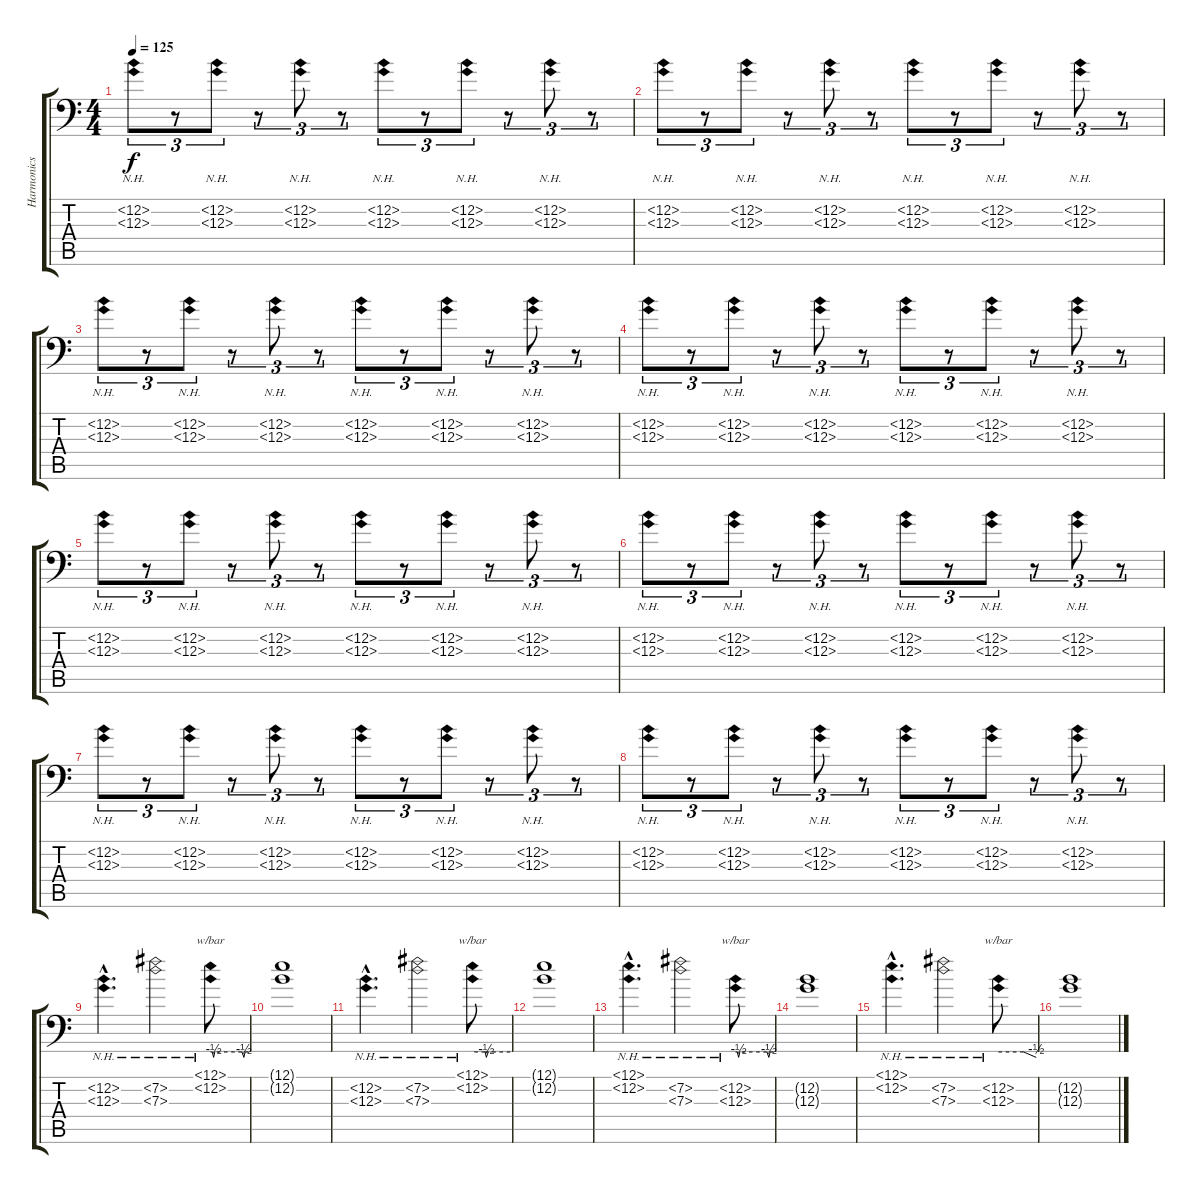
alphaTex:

\track ("Harmonics" "Harmonics") {instrument guitarharmonics}
\staff {score tabs}
\tuning (E3 B2 G2 D2 A1 E1) {hide}
\ts (4 4)
\tempo 125
\clef f4
\ks c
(12.2{nh} 12.3{nh}).8{tu (3 2) dy f volume 6 instrument guitarharmonics} r.8{tu (3 2)} (12.2{nh} 12.3{nh}).8{tu (3 2)} r.8{tu (3 2)} (12.2{nh} 12.3{nh}).8{tu (3 2)} r.8{tu (3 2)} (12.2{nh} 12.3{nh}).8{tu (3 2)} r.8{tu (3 2)} (12.2{nh} 12.3{nh}).8{tu (3 2)} r.8{tu (3 2)} (12.2{nh} 12.3{nh}).8{tu (3 2)} r.8{tu (3 2)} |
(12.2{nh} 12.3{nh}).8{tu (3 2) volume 7} r.8{tu (3 2)} (12.2{nh} 12.3{nh}).8{tu (3 2)} r.8{tu (3 2)} (12.2{nh} 12.3{nh}).8{tu (3 2)} r.8{tu (3 2)} (12.2{nh} 12.3{nh}).8{tu (3 2)} r.8{tu (3 2)} (12.2{nh} 12.3{nh}).8{tu (3 2)} r.8{tu (3 2)} (12.2{nh} 12.3{nh}).8{tu (3 2)} r.8{tu (3 2)} |
(12.2{nh} 12.3{nh}).8{tu (3 2) volume 8} r.8{tu (3 2)} (12.2{nh} 12.3{nh}).8{tu (3 2)} r.8{tu (3 2)} (12.2{nh} 12.3{nh}).8{tu (3 2)} r.8{tu (3 2)} (12.2{nh} 12.3{nh}).8{tu (3 2)} r.8{tu (3 2)} (12.2{nh} 12.3{nh}).8{tu (3 2)} r.8{tu (3 2)} (12.2{nh} 12.3{nh}).8{tu (3 2)} r.8{tu (3 2)} |
(12.2{nh} 12.3{nh}).8{tu (3 2) volume 9} r.8{tu (3 2)} (12.2{nh} 12.3{nh}).8{tu (3 2)} r.8{tu (3 2)} (12.2{nh} 12.3{nh}).8{tu (3 2)} r.8{tu (3 2)} (12.2{nh} 12.3{nh}).8{tu (3 2)} r.8{tu (3 2)} (12.2{nh} 12.3{nh}).8{tu (3 2)} r.8{tu (3 2)} (12.2{nh} 12.3{nh}).8{tu (3 2)} r.8{tu (3 2)} |
(12.2{nh} 12.3{nh}).8{tu (3 2) volume 10} r.8{tu (3 2)} (12.2{nh} 12.3{nh}).8{tu (3 2)} r.8{tu (3 2)} (12.2{nh} 12.3{nh}).8{tu (3 2)} r.8{tu (3 2)} (12.2{nh} 12.3{nh}).8{tu (3 2)} r.8{tu (3 2)} (12.2{nh} 12.3{nh}).8{tu (3 2)} r.8{tu (3 2)} (12.2{nh} 12.3{nh}).8{tu (3 2)} r.8{tu (3 2)} |
(12.2{nh} 12.3{nh}).8{tu (3 2)} r.8{tu (3 2)} (12.2{nh} 12.3{nh}).8{tu (3 2)} r.8{tu (3 2)} (12.2{nh} 12.3{nh}).8{tu (3 2)} r.8{tu (3 2)} (12.2{nh} 12.3{nh}).8{tu (3 2)} r.8{tu (3 2)} (12.2{nh} 12.3{nh}).8{tu (3 2)} r.8{tu (3 2)} (12.2{nh} 12.3{nh}).8{tu (3 2)} r.8{tu (3 2)} |
(12.2{nh} 12.3{nh}).8{tu (3 2) volume 11} r.8{tu (3 2)} (12.2{nh} 12.3{nh}).8{tu (3 2)} r.8{tu (3 2)} (12.2{nh} 12.3{nh}).8{tu (3 2)} r.8{tu (3 2)} (12.2{nh} 12.3{nh}).8{tu (3 2)} r.8{tu (3 2)} (12.2{nh} 12.3{nh}).8{tu (3 2)} r.8{tu (3 2)} (12.2{nh} 12.3{nh}).8{tu (3 2)} r.8{tu (3 2)} |
(12.2{nh} 12.3{nh}).8{tu (3 2)} r.8{tu (3 2)} (12.2{nh} 12.3{nh}).8{tu (3 2)} r.8{tu (3 2)} (12.2{nh} 12.3{nh}).8{tu (3 2)} r.8{tu (3 2)} (12.2{nh} 12.3{nh}).8{tu (3 2)} r.8{tu (3 2)} (12.2{nh} 12.3{nh}).8{tu (3 2)} r.8{tu (3 2)} (12.2{nh} 12.3{nh}).8{tu (3 2)} r.8{tu (3 2)} |
(12.2{nh hac} 12.3{nh hac}).4{d} (7.2{nh} 7.3{nh}).2 (12.1{nh} 12.2{nh}).8{tbe (custom default 0 0 3 0 5 -2 7 0 50 0 53 -2 55 0 60 0)} |
(12.1{t} 12.2{t}).1 |
(12.2{nh hac} 12.3{nh hac}).4{d} (7.2{nh} 7.3{nh}).2 (12.1{nh} 12.2{nh}).8{tbe (custom default 0 0 20 0 22 -2 25 0 60 0)} |
(12.1{t} 12.2{t}).1 |
(12.1{nh hac} 12.2{nh hac}).4{d} (7.2{nh} 7.3{nh}).2 (12.2{nh} 12.3{nh}).8{tbe (custom default 0 0 3 0 5 -2 7 0 50 0 53 -2 55 0 60 0)} |
(12.2{t} 12.3{t}).1 |
(12.1{nh hac} 12.2{nh hac}).4{d} (7.2{nh} 7.3{nh}).2 (12.2{nh} 12.3{nh}).8{tbe (custom default 0 0 40 0 60 -2)} |
(12.2{t} 12.3{t}).1
